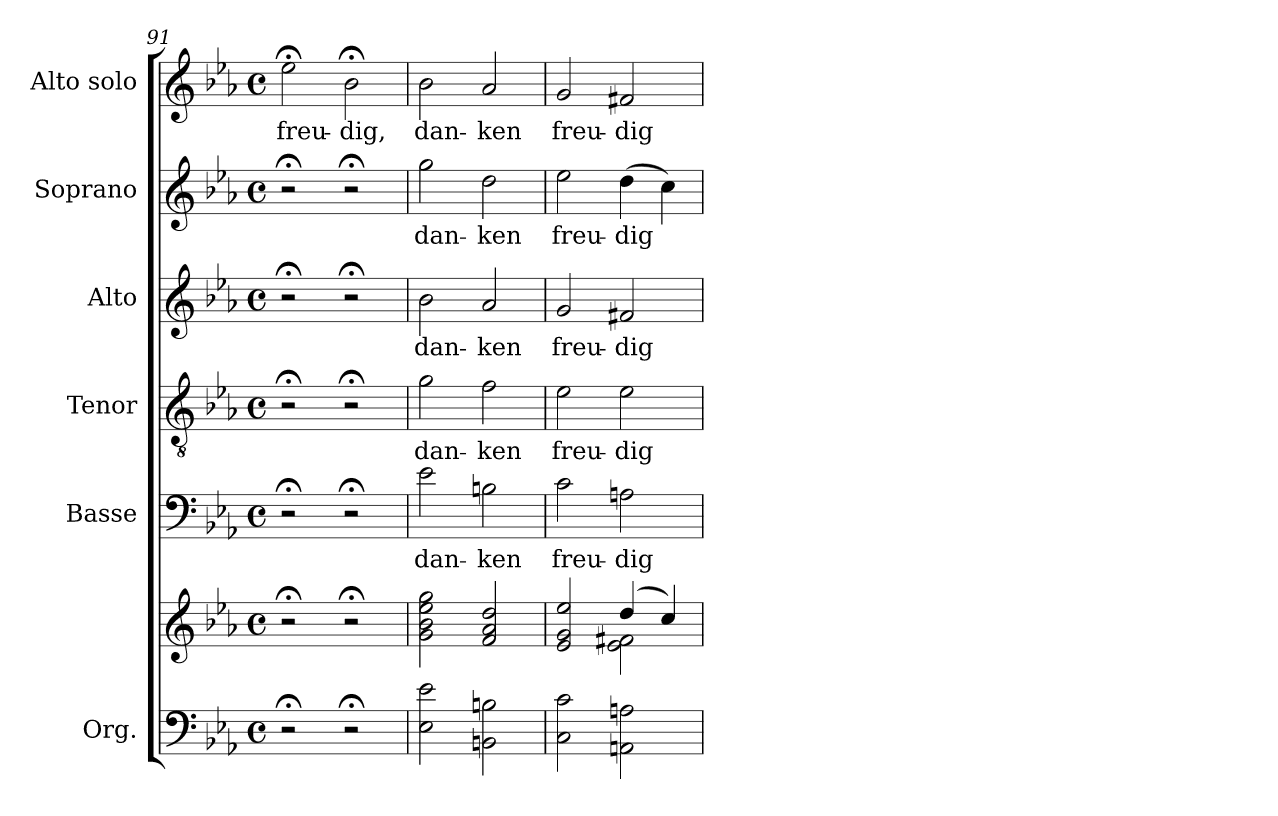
**kern	**kern	**kern	**text	**kern	**text	**kern	**text	**kern	**text	**kern	**text
*part6	*part6	*part5	*part5	*part4	*part4	*part3	*part3	*part2	*part2	*part1	*part1
*staff7	*staff6	*staff5	*staff5	*staff4	*staff4	*staff3	*staff3	*staff2	*staff2	*staff1	*staff1
*I"Org.	*	*I"Basse	*	*I"Tenor	*	*I"Alto	*	*I"Soprano	*	*I"Alto solo	*
*	*	*I'B.	*	*I'T.	*	*I'A.	*	*I'S.	*	*	*
*clefF4	*clefG2	*clefF4	*	*clefGv2	*	*clefG2	*	*clefG2	*	*clefG2	*
*k[b-e-a-]	*k[b-e-a-]	*k[b-e-a-]	*	*k[b-e-a-]	*	*k[b-e-a-]	*	*k[b-e-a-]	*	*k[b-e-a-]	*
*M4/4	*M4/4	*M4/4	*	*M4/4	*	*M4/4	*	*M4/4	*	*M4/4	*
*met(c)	*met(c)	*met(c)	*	*met(c)	*	*met(c)	*	*met(c)	*	*met(c)	*
=91	=91	=91	=91	=91	=91	=91	=91	=91	=91	=91	=91
!	!	!	!	!	!	!	!	!	!	!	!LO:LY:b
2r;<	2r;<	2r;<	.	2r;<	.	2r;<	.	2r;<	.	2ee-;<\	freu-
!	!	!	!	!	!	!	!	!	!	!	!LO:LY:b
2r;<	2r;<	2r;<	.	2r;<	.	2r;<	.	2r;<	.	2b-;<\	-dig,
!!LO:LB:g=z
=92	=92	=92	=92	=92	=92	=92	=92	=92	=92	=92	=92
!	!	!	!LO:LY:b	!	!LO:LY:b	!	!LO:LY:b	!	!LO:LY:b	!	!LO:LY:b
2E- 2e-	2g 2b- 2ee- 2gg	2e-\	dan-	2g\	dan-	2b-\	dan-	2gg\	dan-	2b-\	dan-
!	!	!	!LO:LY:b	!	!LO:LY:b	!	!LO:LY:b	!	!LO:LY:b	!	!LO:LY:b
2BBn 2Bn	2f 2a- 2dd	2Bn\	-ken	2f\	-ken	2a-/	-ken	2dd\	-ken	2a-/	-ken
=93	=93	=93	=93	=93	=93	=93	=93	=93	=93	=93	=93
*	*^	*	*	*	*	*	*	*	*	*	*
!	!	!	!	!LO:LY:b	!	!LO:LY:b	!	!LO:LY:b	!	!LO:LY:b	!	!LO:LY:b
2C 2c	2e- 2g 2ee-	2ryy	2c\	freu-	2e-\	freu-	2g/	freu-	2ee-\	freu-	2g/	freu-
!	!	!	!	!LO:LY:b	!	!LO:LY:b	!	!LO:LY:b	!	!LO:LY:b	!	!LO:LY:b
2AAn 2An	(4dd	2e- 2f#X	2An\	-dig	2e-\	-dig	2f#X/	-dig	(4dd\	-dig	2f#X/	-dig
.	4cc)	.	.	.	.	.	.	.	4cc\)	.	.	.
*	*v	*v	*	*	*	*	*	*	*	*	*	*
=	=	=	=	=	=	=	=	=	=	=	=
*-	*-	*-	*-	*-	*-	*-	*-	*-	*-	*-	*-
